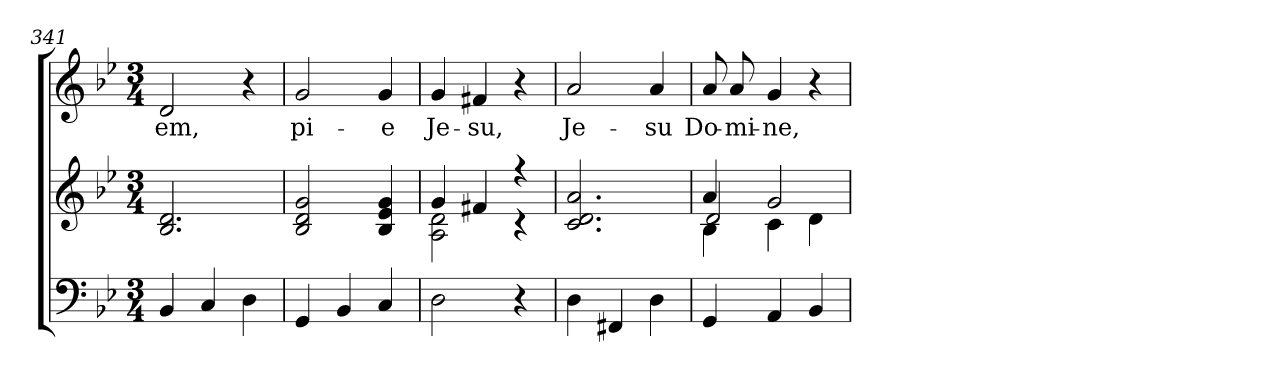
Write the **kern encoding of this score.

**kern	**kern	**kern	**text
*part2	*part2	*part1	*part1
*staff3	*staff2	*staff1	*staff1
!!LO:LB:g=z
*clefF4	*clefG2	*clefG2	*
*	*	*ITrd7c12	*
*k[b-e-]	*k[b-e-]	*k[b-e-]	*
*B-:	*B-:	*B-:	*
*M3/4	*M3/4	*M3/4	*
=341	=341	=341	=341
!	!	!	!LO:LY:b
4BB-/	2.B-/ 2.d/	2D/	-em,
4C/	.	.	.
4D\	.	4r	.
=342	=342	=342	=342
!	!	!	!LO:LY:b
4GG/	2B-/ 2d/ 2g/	2G/	pi-
4BB-/	.	.	.
!	!	!	!LO:LY:b
4C/	4B-/ 4e-/ 4g/	4G/	-e
=343	=343	=343	=343
*	*^	*	*
!	!	!	!	!LO:LY:b
2D\	4g/	2A\ 2d\	4G/	Je-
!	!	!	!	!LO:LY:b
.	4f#X/	.	4F#X/	-su,
4r	4r	4r	4r	.
=344	=344	=344	=344	=344
!	!	!	!	!LO:LY:b
*	*v	*v	*	*
4D\	2.c/ 2.d/ 2.a/	2A/	Je-
4FF#X/	.	.	.
!	!	!	!LO:LY:b
4D\	.	4A/	-su
=345	=345	=345	=345
*	*^	*	*
*	*	*^	*	*
!	!	!	!	!	!LO:LY:b
4GG/	4a/	4B-\	2d/	8A/	Do-
!	!	!	!	!	!LO:LY:b
.	.	.	.	8A/	-mi-
!	!	!	!	!	!LO:LY:b
4AA/	2g/	4c\	.	4G/	-ne,
4BB-/	.	4d\	4ryy	4r	.
*	*v	*v	*v	*	*
=	=	=	=
*-	*-	*-	*-
